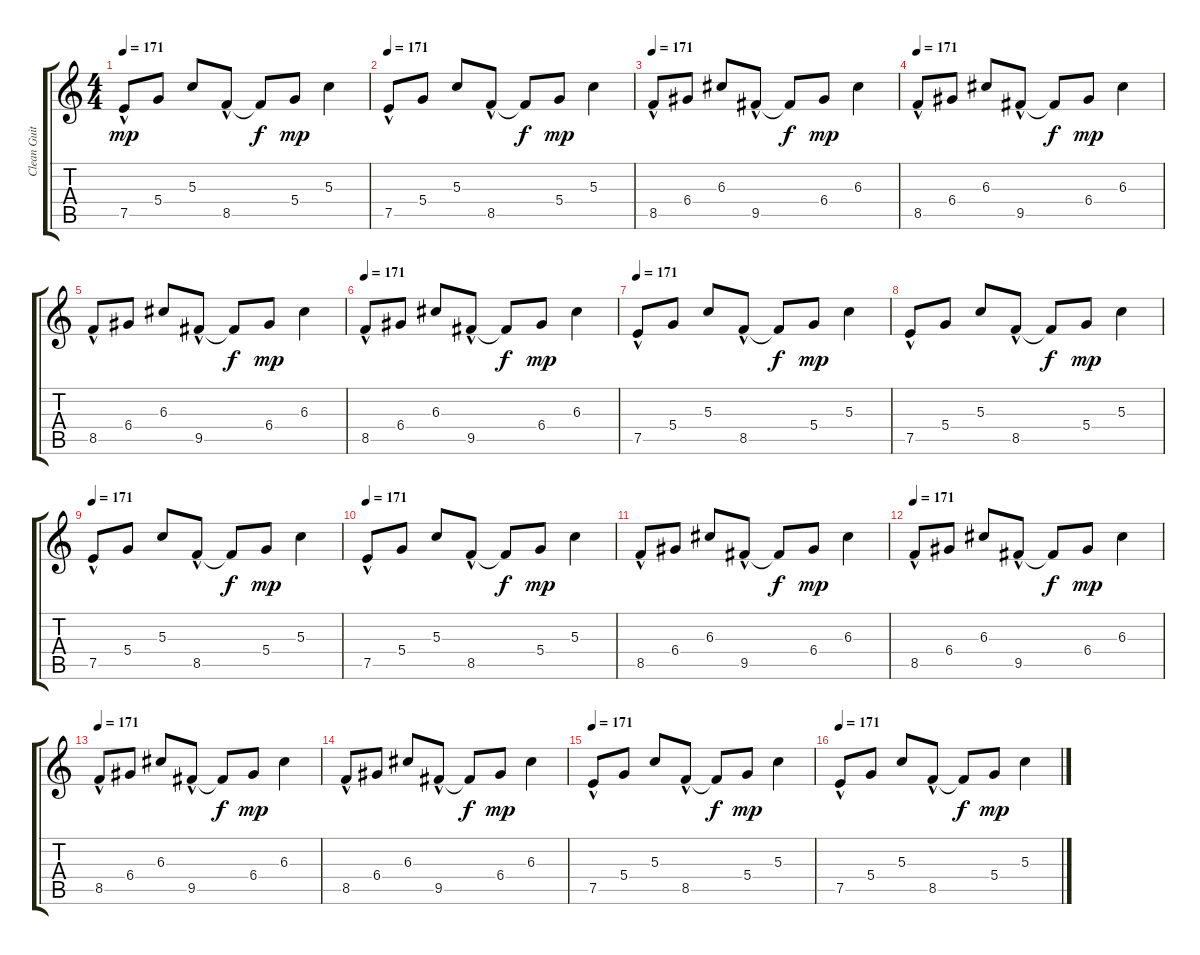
\track ("Clean Guitar" "Clean Guit") {instrument electricguitarclean}
\staff {score tabs}
\tuning (E4 B3 G3 D3 A2 E2) {hide}
\ts (4 4)
\tempo 171
\clef g2
\ks c
7.5{hac}.8{dy mp} 5.4.8 5.3.8 8.5{hac}.8 8.5{t}.8{dy f} 5.4.8{dy mp} 5.3.4 |
\tempo 171
7.5{hac}.8 5.4.8 5.3.8 8.5{hac}.8 8.5{t}.8{dy f} 5.4.8{dy mp} 5.3.4 |
\tempo 171
8.5{hac}.8 6.4.8 6.3.8 9.5{hac}.8 9.5{t}.8{dy f} 6.4.8{dy mp} 6.3.4 |
\tempo 171
8.5{hac}.8 6.4.8 6.3.8 9.5{hac}.8 9.5{t}.8{dy f} 6.4.8{dy mp} 6.3.4 |
8.5{hac}.8 6.4.8 6.3.8 9.5{hac}.8 9.5{t}.8{dy f} 6.4.8{dy mp} 6.3.4 |
\tempo 171
8.5{hac}.8 6.4.8 6.3.8 9.5{hac}.8 9.5{t}.8{dy f} 6.4.8{dy mp} 6.3.4 |
\tempo 171
7.5{hac}.8 5.4.8 5.3.8 8.5{hac}.8 8.5{t}.8{dy f} 5.4.8{dy mp} 5.3.4 |
7.5{hac}.8 5.4.8 5.3.8 8.5{hac}.8 8.5{t}.8{dy f} 5.4.8{dy mp} 5.3.4 |
\tempo 171
7.5{hac}.8 5.4.8 5.3.8 8.5{hac}.8 8.5{t}.8{dy f} 5.4.8{dy mp} 5.3.4 |
\tempo 171
7.5{hac}.8 5.4.8 5.3.8 8.5{hac}.8 8.5{t}.8{dy f} 5.4.8{dy mp} 5.3.4 |
8.5{hac}.8 6.4.8 6.3.8 9.5{hac}.8 9.5{t}.8{dy f} 6.4.8{dy mp} 6.3.4 |
\tempo 171
8.5{hac}.8 6.4.8 6.3.8 9.5{hac}.8 9.5{t}.8{dy f} 6.4.8{dy mp} 6.3.4 |
\tempo 171
8.5{hac}.8 6.4.8 6.3.8 9.5{hac}.8 9.5{t}.8{dy f} 6.4.8{dy mp} 6.3.4 |
8.5{hac}.8 6.4.8 6.3.8 9.5{hac}.8 9.5{t}.8{dy f} 6.4.8{dy mp} 6.3.4 |
\tempo 171
7.5{hac}.8 5.4.8 5.3.8 8.5{hac}.8 8.5{t}.8{dy f} 5.4.8{dy mp} 5.3.4 |
\tempo 171
7.5{hac}.8 5.4.8 5.3.8 8.5{hac}.8 8.5{t}.8{dy f} 5.4.8{dy mp} 5.3.4
